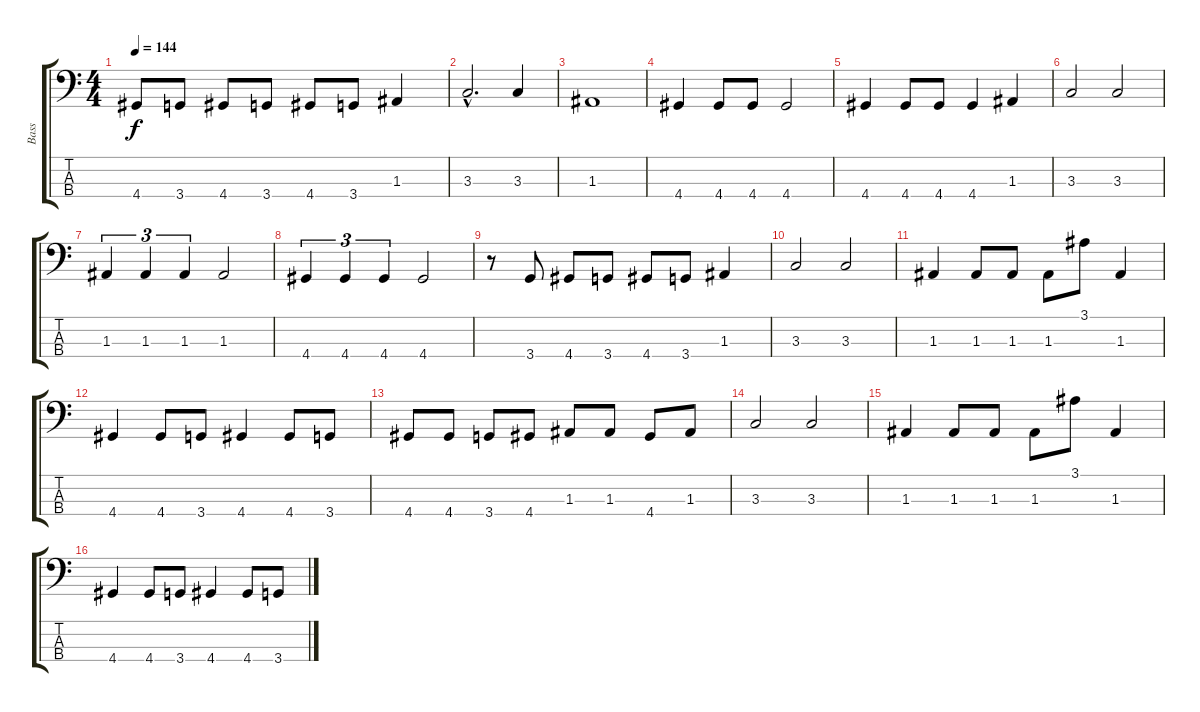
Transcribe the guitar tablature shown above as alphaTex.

\track ("Bass" "Bass") {instrument electricbassfinger}
\staff {score tabs}
\tuning (G2 D2 A1 E1) {hide}
\ts (4 4)
\tempo 144
\clef f4
\ks c
4.4.8{dy f} 3.4.8 4.4.8 3.4.8 4.4.8 3.4.8 1.3.4 |
3.3{hac}.2{d} 3.3.4 |
1.3.1 |
4.4.4 4.4.8 4.4.8 4.4.2 |
4.4.4 4.4.8 4.4.8 4.4.4 1.3.4 |
3.3.2 3.3.2 |
1.3.4{tu (3 2)} 1.3.4{tu (3 2)} 1.3.4{tu (3 2)} 1.3.2 |
4.4.4{tu (3 2)} 4.4.4{tu (3 2)} 4.4.4{tu (3 2)} 4.4.2 |
r.8 3.4.8 4.4.8 3.4.8 4.4.8 3.4.8 1.3.4 |
3.3.2 3.3.2 |
1.3.4 1.3.8 1.3.8 1.3.8 3.1.8 1.3.4 |
4.4.4 4.4.8 3.4.8 4.4.4 4.4.8 3.4.8 |
4.4.8 4.4.8 3.4.8 4.4.8 1.3.8 1.3.8 4.4.8 1.3.8 |
3.3.2 3.3.2 |
1.3.4 1.3.8 1.3.8 1.3.8 3.1.8 1.3.4 |
4.4.4 4.4.8 3.4.8 4.4.4 4.4.8 3.4.8
